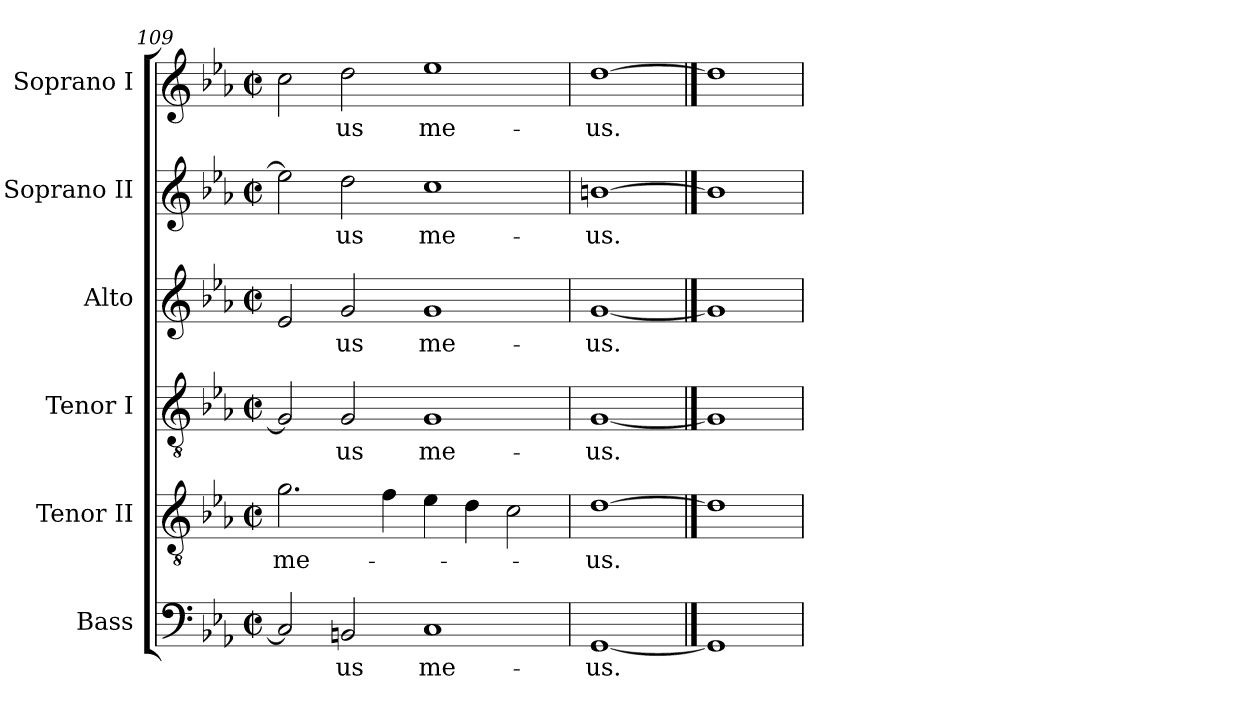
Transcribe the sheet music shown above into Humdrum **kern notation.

**kern	**text	**kern	**text	**kern	**text	**kern	**text	**kern	**text	**kern	**text
*part6	*part6	*part5	*part5	*part4	*part4	*part3	*part3	*part2	*part2	*part1	*part1
*staff6	*staff6	*staff5	*staff5	*staff4	*staff4	*staff3	*staff3	*staff2	*staff2	*staff1	*staff1
*I"Bass	*	*I"Tenor II	*	*I"Tenor I	*	*I"Alto	*	*I"Soprano II	*	*I"Soprano I	*
*I'B	*	*	*	*I'T	*	*I'A	*	*	*	*	*
*clefF4	*	*clefGv2	*	*clefGv2	*	*clefG2	*	*clefG2	*	*clefG2	*
*k[b-e-a-]	*	*k[b-e-a-]	*	*k[b-e-a-]	*	*k[b-e-a-]	*	*k[b-e-a-]	*	*k[b-e-a-]	*
*E-:	*	*E-:	*	*E-:	*	*E-:	*	*E-:	*	*E-:	*
*M2/2	*	*M2/2	*	*M2/2	*	*M2/2	*	*M2/2	*	*M2/2	*
*met(c|)	*	*met(c|)	*	*met(c|)	*	*met(c|)	*	*met(c|)	*	*met(c|)	*
=109	=109	=109	=109	=109	=109	=109	=109	=109	=109	=109	=109
!	!	!	!LO:LY:b	!	!	!	!	!	!	!	!
2C/]	.	2.g\	me-	2G/]	.	2e-/	.	2ee-\]	.	2cc\	.
!	!LO:LY:b	!	!	!	!LO:LY:b	!	!LO:LY:b	!	!LO:LY:b	!	!LO:LY:b
2BBn/	-us	.	.	2G/	-us	2g/	-us	2dd\	-us	2dd\	-us
.	.	4f\	.	.	.	.	.	.	.	.	.
!	!LO:LY:b	!	!	!	!LO:LY:b	!	!LO:LY:b	!	!LO:LY:b	!	!LO:LY:b
1C	me-	4e-\	.	1G	me-	1g	me-	1cc	me-	1ee-	me-
.	.	4d\	.	.	.	.	.	.	.	.	.
.	.	2c\	.	.	.	.	.	.	.	.	.
=110	=110	=110	=110	=110	=110	=110	=110	=110	=110	=110	=110
!	!LO:LY:b	!	!LO:LY:b	!	!LO:LY:b	!	!LO:LY:b	!	!LO:LY:b	!	!LO:LY:b
[1GG	-us.	[1d	-us.	[1G	-us.	[1g	-us.	[1bn	-us.	[1dd	-us.
==111	==111	==111	==111	==111	==111	==111	==111	==111	==111	==111	==111
1GG]	.	1d]	.	1G]	.	1g]	.	1b]	.	1dd]	.
=	=	=	=	=	=	=	=	=	=	=	=
*-	*-	*-	*-	*-	*-	*-	*-	*-	*-	*-	*-
